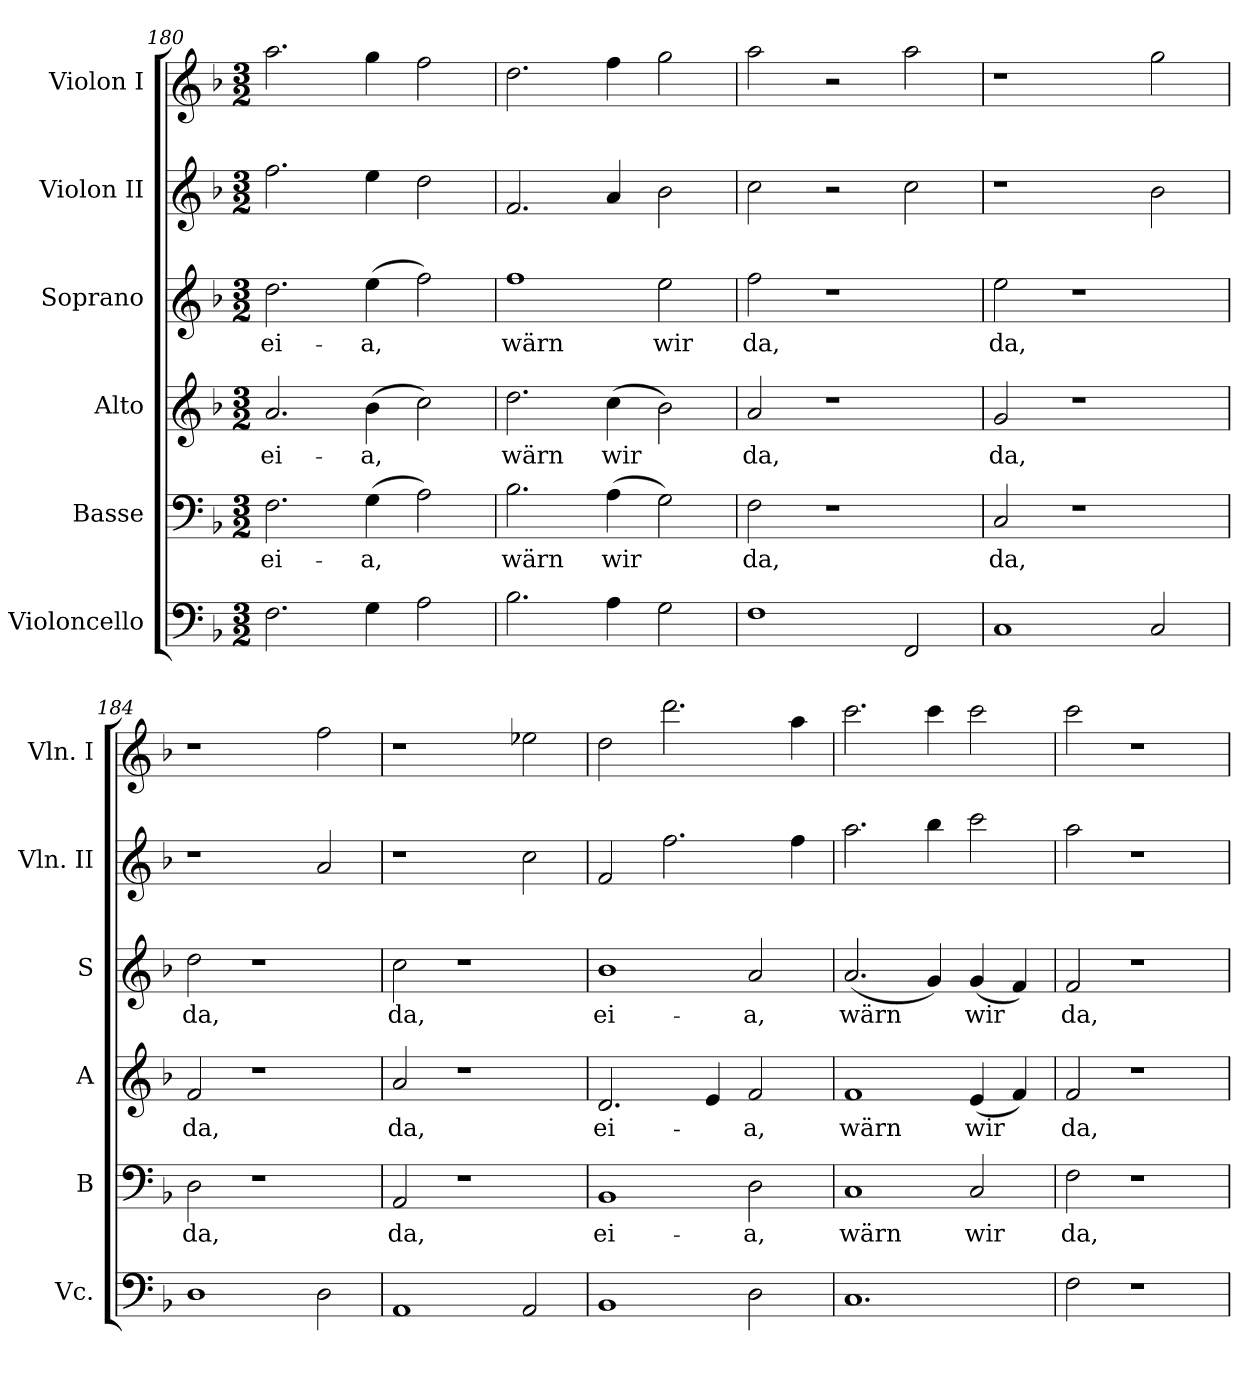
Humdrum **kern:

**kern	**kern	**text	**kern	**text	**kern	**text	**kern	**kern
*part6	*part5	*part5	*part4	*part4	*part3	*part3	*part2	*part1
*staff6	*staff5	*staff5	*staff4	*staff4	*staff3	*staff3	*staff2	*staff1
*I"Violoncello	*I"Basse	*	*I"Alto	*	*I"Soprano	*	*I"Violon II	*I"Violon I
*I'Vc.	*I'B	*	*I'A	*	*I'S	*	*I'Vln. II	*I'Vln. I
*clefF4	*clefF4	*	*clefG2	*	*clefG2	*	*clefG2	*clefG2
*k[b-]	*k[b-]	*	*k[b-]	*	*k[b-]	*	*k[b-]	*k[b-]
*F:	*F:	*	*F:	*	*F:	*	*F:	*F:
*M3/2	*M3/2	*	*M3/2	*	*M3/2	*	*M3/2	*M3/2
=180	=180	=180	=180	=180	=180	=180	=180	=180
2.F\	2.F\	ei-	2.a/	ei-	2.dd\	ei-	2.ff\	2.aa\
4G\	(4G\	-a,	(4b-\	-a,	(4ee\	-a,	4ee\	4gg\
2A\	2A\)	.	2cc\)	.	2ff\)	.	2dd\	2ff\
=181	=181	=181	=181	=181	=181	=181	=181	=181
2.B-\	2.B-\	wärn	2.dd\	wärn	1ff	wärn	2.f/	2.dd\
4A\	(4A\	wir	(4cc\	wir	.	.	4a/	4ff\
2G\	2G\)	.	2b-\)	.	2ee\	wir	2b-\	2gg\
!!LO:PB:g=z
=182	=182	=182	=182	=182	=182	=182	=182	=182
1F	2F\	da,	2a/	da,	2ff\	da,	2cc\	2aa\
.	1r	.	1r	.	1r	.	2r	2r
2FF/	.	.	.	.	.	.	2cc\	2aa\
=183	=183	=183	=183	=183	=183	=183	=183	=183
1C	2C/	da,	2g/	da,	2ee\	da,	1r	1r
.	1r	.	1r	.	1r	.	.	.
2C/	.	.	.	.	.	.	2b-\	2gg\
=184	=184	=184	=184	=184	=184	=184	=184	=184
1D	2D\	da,	2f/	da,	2dd\	da,	1r	1r
.	1r	.	1r	.	1r	.	.	.
2D\	.	.	.	.	.	.	2a/	2ff\
=185	=185	=185	=185	=185	=185	=185	=185	=185
1AA	2AA/	da,	2a/	da,	2cc\	da,	1r	1r
.	1r	.	1r	.	1r	.	.	.
2AA/	.	.	.	.	.	.	2cc\	2ee-X\
=186	=186	=186	=186	=186	=186	=186	=186	=186
1BB-	1BB-	ei-	2.d/	ei-	1b-	ei-	2f/	2dd\
.	.	.	.	.	.	.	2.ff\	2.ddd\
.	.	.	4e/	.	.	.	.	.
2D\	2D\	-a,	2f/	-a,	2a/	-a,	.	.
.	.	.	.	.	.	.	4ff\	4aa\
=187	=187	=187	=187	=187	=187	=187	=187	=187
1.C	1C	wärn	1f	wärn	(2.a/	wärn	2.aa\	2.ccc\
.	.	.	.	.	4g/)	.	4bb-\	4ccc\
.	2C/	wir	(4e/	wir	(4g/	wir	2ccc\	2ccc\
.	.	.	4f/)	.	4f/)	.	.	.
=188	=188	=188	=188	=188	=188	=188	=188	=188
2F\	2F\	da,	2f/	da,	2f/	da,	2aa\	2ccc\
1r	1r	.	1r	.	1r	.	1r	1r
=	=	=	=	=	=	=	=	=
*-	*-	*-	*-	*-	*-	*-	*-	*-
